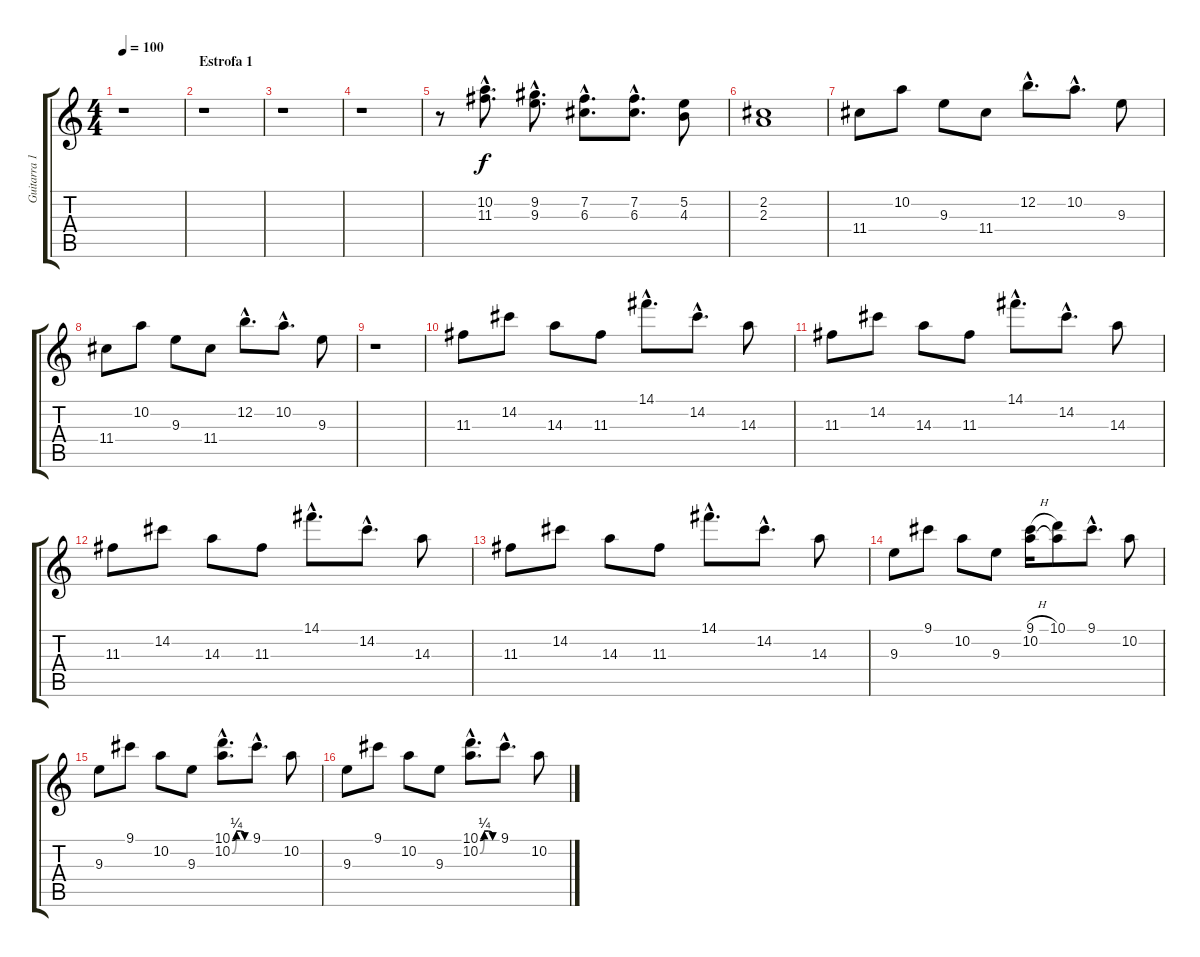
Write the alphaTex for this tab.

\track ("Guitarra 1" "Guitarra 1") {instrument acousticguitarsteel}
\staff {score tabs}
\tuning (E4 B3 G3 D3 A2 E2) {hide}
\ts (4 4)
\tempo 100
\clef g2
\ks c
r.1{dy f instrument acousticguitarsteel} |
\section ("" "Estrofa 1")
r.1 |
r.1 |
r.1 |
r.8 (10.2{hac} 11.3{hac}).8{d} (9.2{hac} 9.3{hac}).8{d} (7.2{hac} 6.3{hac}).8{d} (7.2{hac} 6.3{hac}).8{d} (5.2 4.3).8 |
(2.2 2.3).1 |
11.4.8 10.2.8 9.3.8 11.4.8 12.2{hac}.8{d} 10.2{hac}.8{d} 9.3.8 |
11.4.8 10.2.8 9.3.8 11.4.8 12.2{hac}.8{d} 10.2{hac}.8{d} 9.3.8 |
r.1 |
11.3.8 14.2.8 14.3.8 11.3.8 14.1{hac}.8{d} 14.2{hac}.8{d} 14.3.8 |
11.3.8 14.2.8 14.3.8 11.3.8 14.1{hac}.8{d} 14.2{hac}.8{d} 14.3.8 |
11.3.8 14.2.8 14.3.8 11.3.8 14.1{hac}.8{d} 14.2{hac}.8{d} 14.3.8 |
11.3.8 14.2.8 14.3.8 11.3.8 14.1{hac}.8{d} 14.2{hac}.8{d} 14.3.8 |
9.3.8 9.1.8 10.2.8 9.3.8 (9.1{h} 10.2).16 (10.1 10.2{t}).8 9.1{hac}.8{d} 10.2.8 |
9.3.8 9.1.8 10.2.8 9.3.8 (10.1{be (custom 0 0 15 1 30 1 45 0 60 0) hac} 10.2{be (custom 0 0 15 1 30 1 45 0 60 0) hac}).8{d} 9.1{hac}.8{d} 10.2.8 |
9.3.8 9.1.8 10.2.8 9.3.8 (10.1{be (custom 0 0 15 1 30 1 45 0 60 0) hac} 10.2{be (custom 0 0 15 1 30 1 45 0 60 0) hac}).8{d} 9.1{hac}.8{d} 10.2.8
